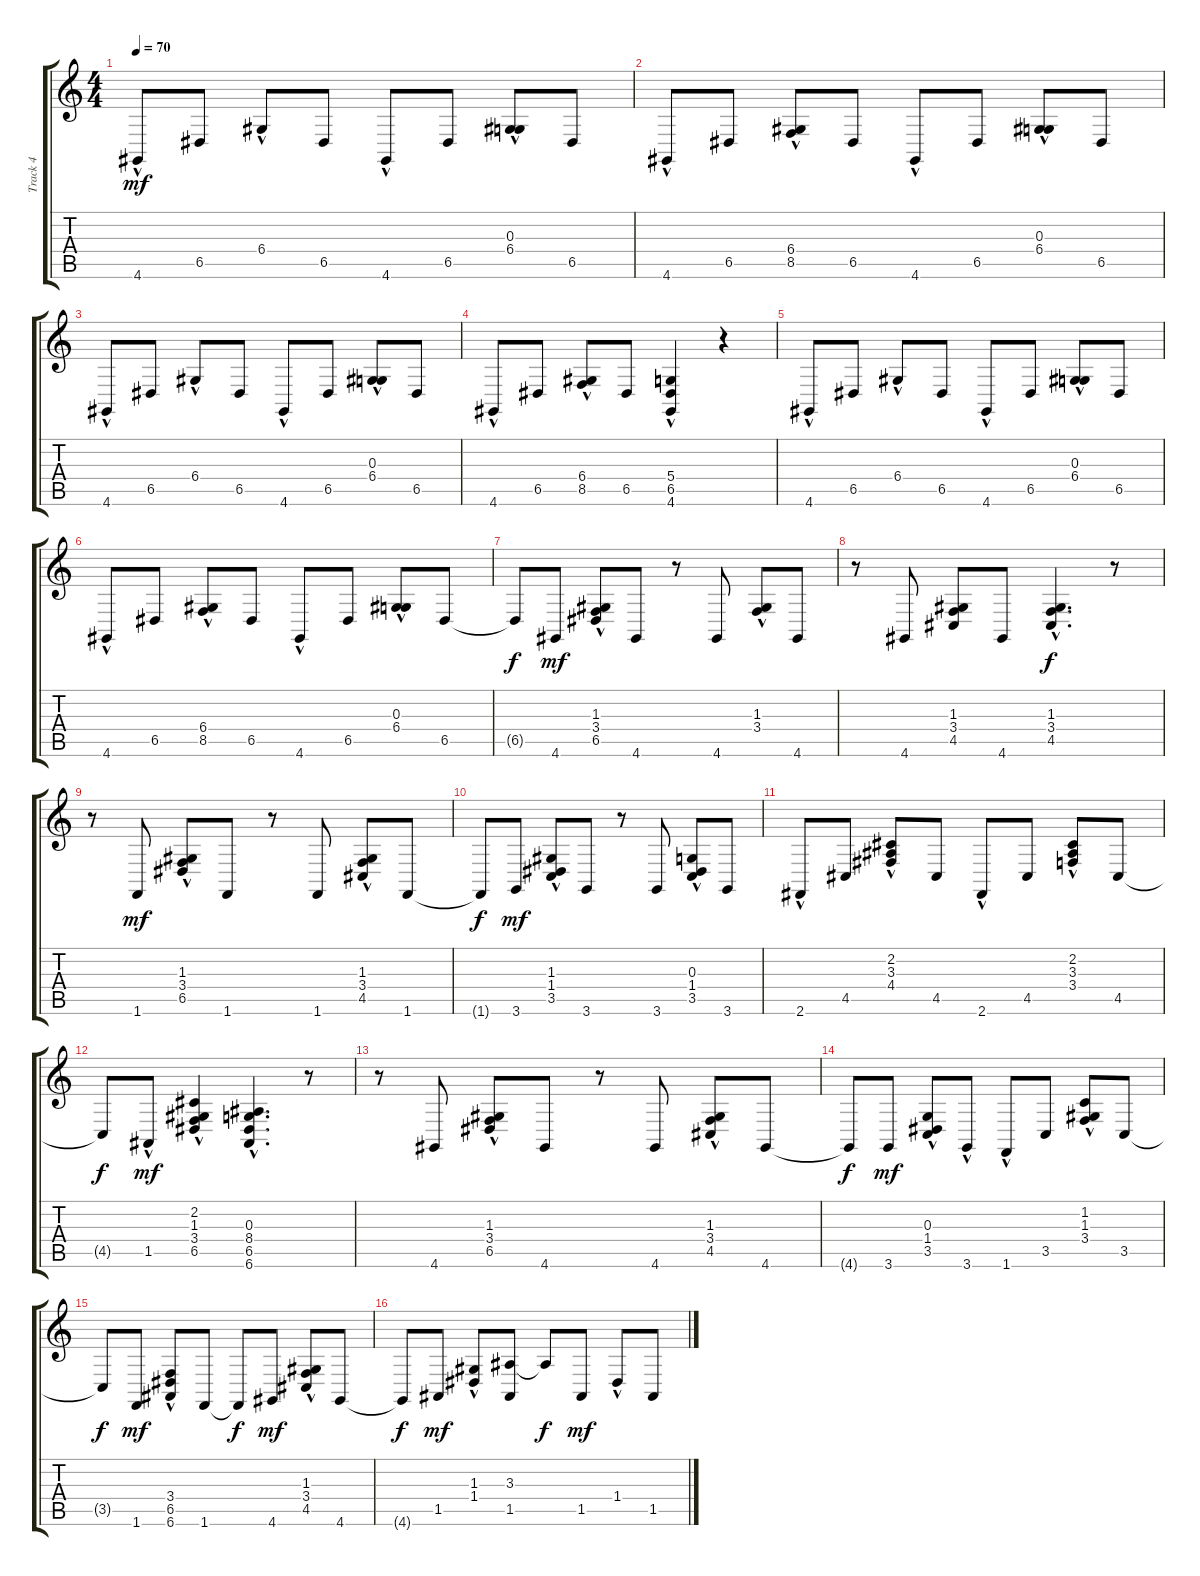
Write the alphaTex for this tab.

\track ("Track 4" "Track 4") {instrument acousticgrandpiano}
\staff {score tabs}
\tuning (E4 B3 G3 D3 A2 E2) {hide}
\ts (4 4)
\tempo 70
\clef g2
\ks c
4.6{hac}.8{dy mf instrument acousticgrandpiano} 6.5.8 6.4{hac}.8 6.5.8 4.6{hac}.8 6.5.8 (0.3{hac} 6.4{hac}).8 6.5.8 |
4.6{hac}.8 6.5.8 (6.4{hac} 8.5{hac}).8 6.5.8 4.6{hac}.8 6.5.8 (0.3{hac} 6.4).8 6.5.8 |
4.6{hac}.8 6.5.8 6.4{hac}.8 6.5.8 4.6{hac}.8 6.5.8 (0.3{hac} 6.4{hac}).8 6.5.8 |
4.6{hac}.8 6.5.8 (6.4{hac} 8.5{hac}).8 6.5.8 (5.4{hac} 6.5 4.6{hac}).4 r.4 |
4.6{hac}.8 6.5.8 6.4{hac}.8 6.5.8 4.6{hac}.8 6.5.8 (0.3{hac} 6.4{hac}).8 6.5.8 |
4.6{hac}.8 6.5.8 (6.4{hac} 8.5{hac}).8 6.5.8 4.6{hac}.8 6.5.8 (0.3{hac} 6.4).8 6.5.8 |
6.5{t}.8{dy f} 4.6.8{dy mf} (1.3{hac} 3.4{hac} 6.5{hac}).8 4.6.8 r.8 4.6.8 (1.3{hac} 3.4{hac}).8 4.6.8 |
r.8 4.6.8 (1.3 3.4 4.5).8 4.6.8 (1.3{hac} 3.4{hac} 4.5{hac}).4{d dy f} r.8 |
r.8 1.6.8{dy mf} (1.3{hac} 3.4{hac} 6.5{hac}).8 1.6.8 r.8 1.6.8 (1.3{hac} 3.4{hac} 4.5{hac}).8 1.6.8 |
1.6{t}.8{dy f} 3.6.8{dy mf} (1.3{hac} 1.4{hac} 3.5{hac}).8 3.6.8 r.8 3.6.8 (0.3{hac} 1.4{hac} 3.5{hac}).8 3.6.8 |
2.6{hac}.8 4.5.8 (2.2{hac} 3.3{hac} 4.4{hac}).8 4.5.8 2.6{hac}.8 4.5.8 (2.2{hac} 3.3{hac} 3.4{hac}).8 4.5.8 |
4.5{t}.8{dy f} 1.5{hac}.8{dy mf} (2.2{hac} 1.3{hac} 3.4{hac} 6.5).4 (0.3{hac} 8.4{hac} 6.5{hac} 6.6{hac}).4{d} r.8 |
r.8 4.6.8 (1.3{hac} 3.4{hac} 6.5{hac}).8 4.6.8 r.8 4.6.8 (1.3{hac} 3.4{hac} 4.5{hac}).8 4.6.8 |
4.6{t}.8{dy f} 3.6.8{dy mf} (0.3{hac} 1.4{hac} 3.5{hac}).8 3.6{hac}.8 1.6{hac}.8 3.5.8 (1.2{hac} 1.3{hac} 3.4{hac}).8 3.5.8 |
3.5{t}.8{dy f} 1.6.8{dy mf} (3.4{hac} 6.5{hac} 6.6{hac}).8 1.6.8 1.6{t}.8{dy f} 4.6.8{dy mf} (1.3{hac} 3.4{hac} 4.5{hac}).8 4.6.8 |
4.6{t}.8{dy f} 1.5.8{dy mf} (1.3{hac} 1.4{hac}).8 (3.3 1.5).8 3.3{t}.8{dy f} 1.5.8{dy mf} 1.4{hac}.8 1.5.8
